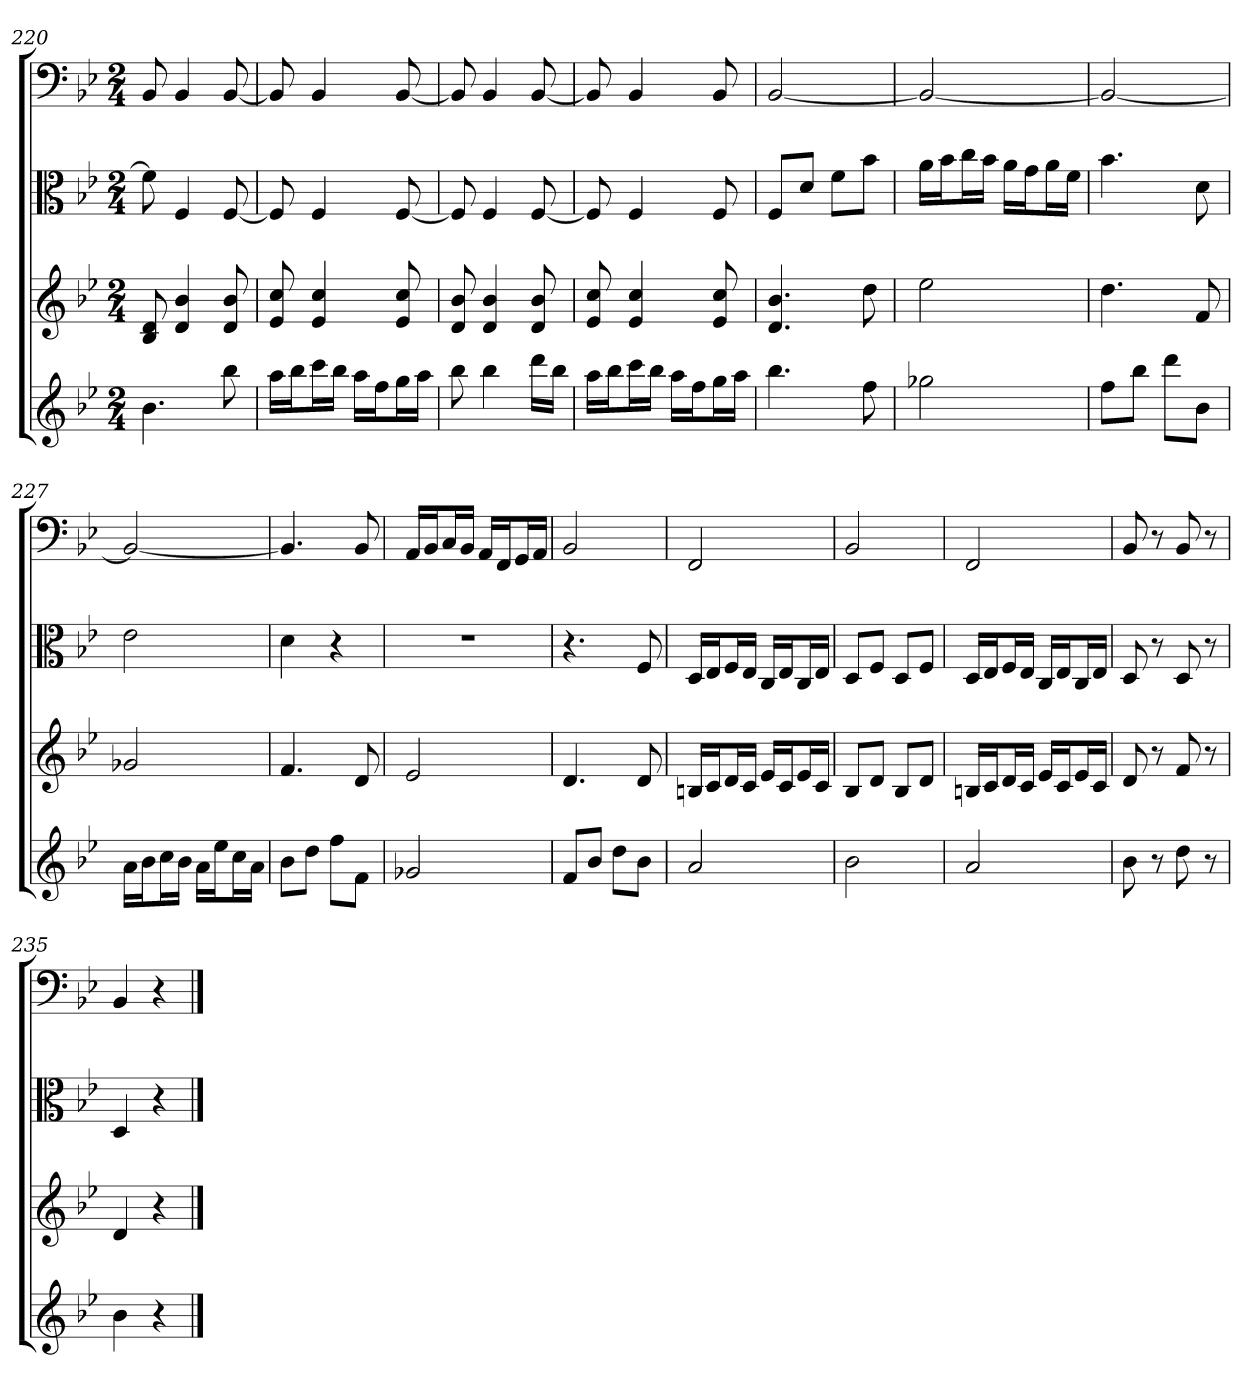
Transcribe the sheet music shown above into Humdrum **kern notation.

**kern	**kern	**kern	**kern
*part4	*part3	*part2	*part1
*staff4	*staff3	*staff2	*staff1
*	*	*clefC3	*clefF4
*k[b-e-]	*k[b-e-]	*k[b-e-]	*k[b-e-]
*B-:	*B-:	*B-:	*B-:
*M2/4	*M2/4	*M2/4	*M2/4
=220	=220	=220	=220
4.b-	8B- 8d	8f]	8BB-
.	4d 4b-	4F	4BB-
8bb-	8d 8b-	[8F	[8BB-
=221	=221	=221	=221
16aaLL	8e- 8cc	8F]	8BB-]
16bb-J	.	.	.
16cccL	4e- 4cc	4F	4BB-
16bb-JJ	.	.	.
16aaLL	.	.	.
16ffJ	.	.	.
16ggL	8e- 8cc	[8F	[8BB-
16aaJJ	.	.	.
=222	=222	=222	=222
8bb-	8d 8b-	8F]	8BB-]
4bb-	4d 4b-	4F	4BB-
16dddLL	8d 8b-	[8F	[8BB-
16bb-JJ	.	.	.
=223	=223	=223	=223
16aaLL	8e- 8cc	8F]	8BB-]
16bb-J	.	.	.
16cccL	4e- 4cc	4F	4BB-
16bb-JJ	.	.	.
16aaLL	.	.	.
16ffJ	.	.	.
16ggL	8e- 8cc	8F	8BB-
16aaJJ	.	.	.
=224	=224	=224	=224
4.bb-	4.d 4.b-	8F/L	[2BB-
.	.	8d/J	.
.	.	8f\L	.
8ff	8dd	8b-\J	.
=225	=225	=225	=225
2gg-X	2ee-	16a\LL	2BB-_
.	.	16b-\J	.
.	.	16cc\L	.
.	.	16b-\JJ	.
.	.	16a\LL	.
.	.	16g\J	.
.	.	16a\L	.
.	.	16f\JJ	.
=226	=226	=226	=226
8ffL	4.dd	4.b-	2BB-_
8bb-J	.	.	.
8dddL	.	.	.
8b-J	8f	8d	.
=227	=227	=227	=227
16aLL	2g-X	2e-	2BB-_
16b-J	.	.	.
16ccL	.	.	.
16b-JJ	.	.	.
16aLL	.	.	.
16ee-J	.	.	.
16ccL	.	.	.
16aJJ	.	.	.
=228	=228	=228	=228
8b-L	4.f	4d	4.BB-]
8ddJ	.	.	.
8ffL	.	4r	.
8fJ	8d	.	8BB-
=229	=229	=229	=229
2g-X	2e-	2r	16AA/LL
.	.	.	16BB-/J
.	.	.	16C/L
.	.	.	16BB-/JJ
.	.	.	16AA/LL
.	.	.	16FF/J
.	.	.	16GG/L
.	.	.	16AA/JJ
=230	=230	=230	=230
8fL	4.d	4.r	2BB-
8b-J	.	.	.
8ddL	.	.	.
8b-J	8d	8F	.
=231	=231	=231	=231
2a	16BnLL	16D/LL	2FF
.	16cJ	16E-/J	.
.	16dL	16F/L	.
.	16cJJ	16E-/JJ	.
.	16e-LL	16C/LL	.
.	16cJ	16E-/J	.
.	16e-L	16C/L	.
.	16cJJ	16E-/JJ	.
=232	=232	=232	=232
2b-	8B-L	8D/L	2BB-
.	8dJ	8F/J	.
.	8B-L	8D/L	.
.	8dJ	8F/J	.
=233	=233	=233	=233
2a	16BnLL	16D/LL	2FF
.	16cJ	16E-/J	.
.	16dL	16F/L	.
.	16cJJ	16E-/JJ	.
.	16e-LL	16C/LL	.
.	16cJ	16E-/J	.
.	16e-L	16C/L	.
.	16cJJ	16E-/JJ	.
=234	=234	=234	=234
8b-	8d	8D	8BB-
8r	8r	8r	8r
8dd	8f	8D	8BB-
8r	8r	8r	8r
=235	=235	=235	=235
4b-	4d	4D	4BB-
4r	4r	4r	4r
==	==	==	==
*-	*-	*-	*-
